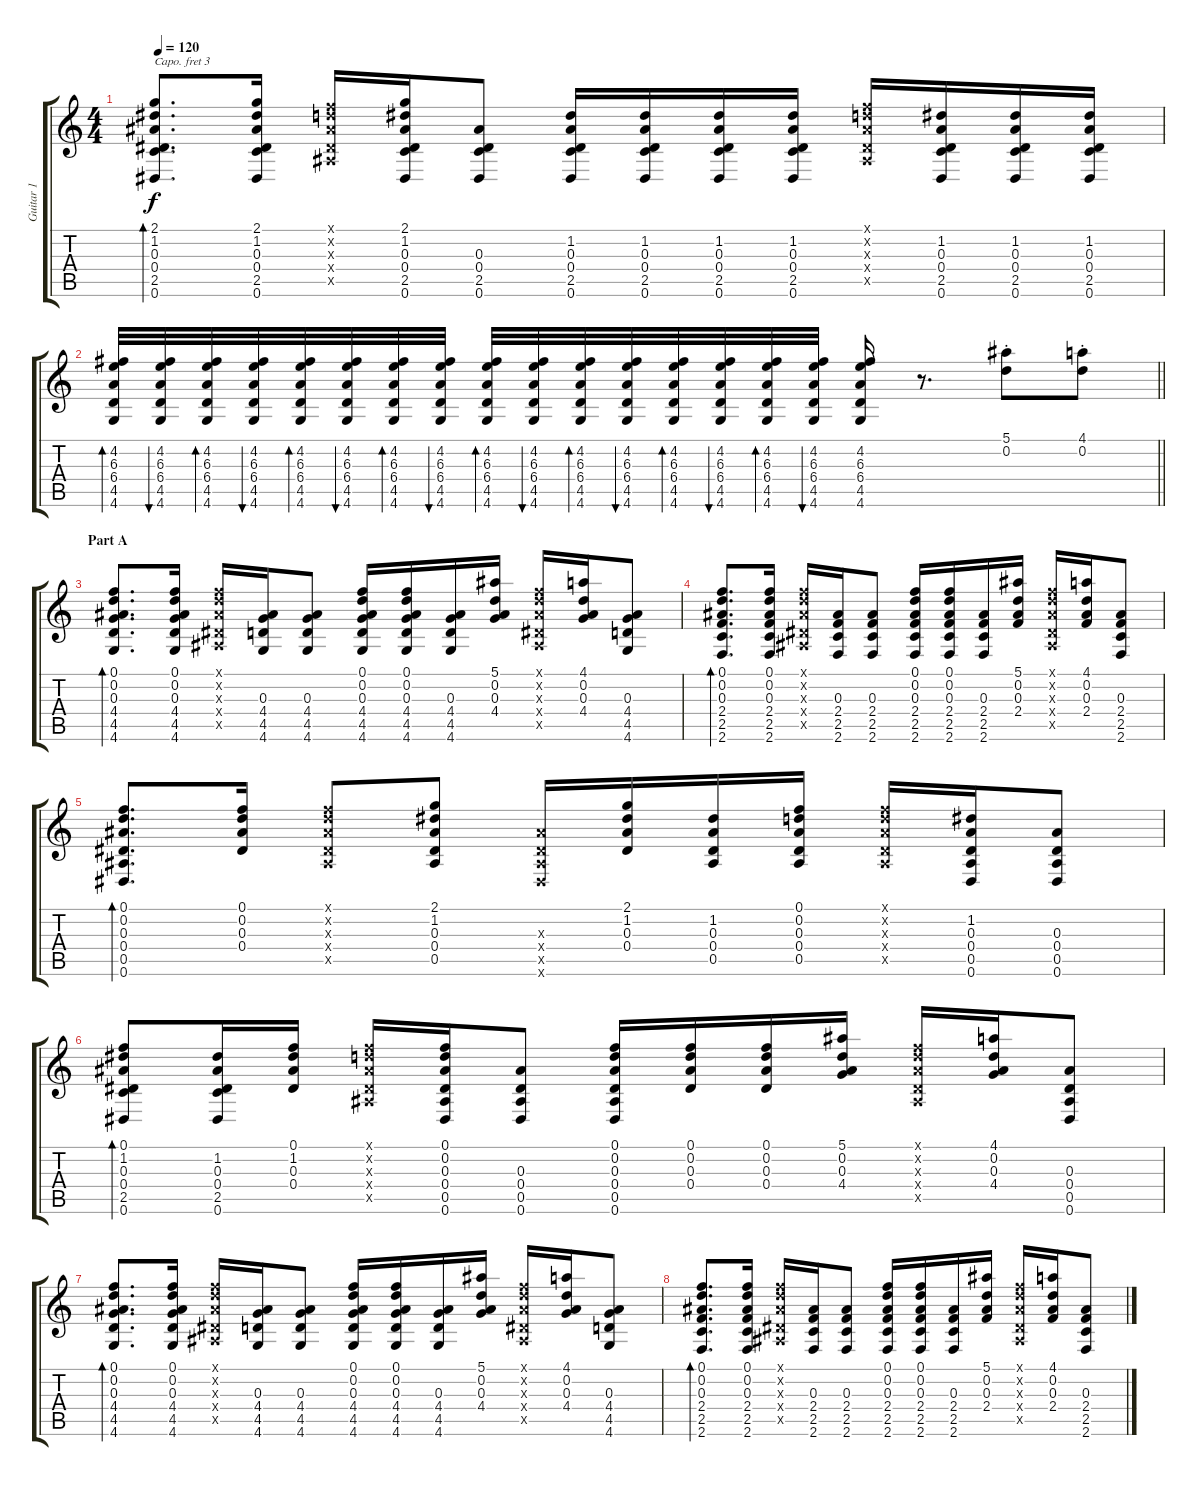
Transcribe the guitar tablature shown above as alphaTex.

\track ("Guitar 1" "Guitar 1") {instrument acousticguitarsteel}
\staff {score tabs}
\capo 3
\tuning (D4 B3 G3 C3 G2 C2) {hide}
\ts (4 4)
\tempo 120
\clef g2
\ks c
(2.1 1.2 0.3 0.4 2.5 0.6).8{d bd 60 dy f} (2.1 1.2 0.3 0.4 2.5 0.6).16 (0.1{x} 0.2{x} 0.3{x} 0.4{x} 0.5{x}).16 (2.1 1.2 0.3 0.4 2.5 0.6).16 (0.3 0.4 2.5 0.6).8 (1.2 0.3 0.4 2.5 0.6).16 (1.2 0.3 0.4 2.5 0.6).16 (1.2 0.3 0.4 2.5 0.6).16 (1.2 0.3 0.4 2.5 0.6).16 (0.1{x} 0.2{x} 0.3{x} 0.4{x} 0.5{x}).16 (1.2 0.3 0.4 2.5 0.6).16 (1.2 0.3 0.4 2.5 0.6).16 (1.2 0.3 0.4 2.5 0.6).16 |
\barLineRight lightlight
(4.2 6.3 6.4 4.5 4.6).32{bd 60} (4.2 6.3 6.4 4.5 4.6).32{bu 60} (4.2 6.3 6.4 4.5 4.6).32{bd 60} (4.2 6.3 6.4 4.5 4.6).32{bu 60} (4.2 6.3 6.4 4.5 4.6).32{bd 60} (4.2 6.3 6.4 4.5 4.6).32{bu 60} (4.2 6.3 6.4 4.5 4.6).32{bd 60} (4.2 6.3 6.4 4.5 4.6).32{bu 60} (4.2 6.3 6.4 4.5 4.6).32{bd 60} (4.2 6.3 6.4 4.5 4.6).32{bu 60} (4.2 6.3 6.4 4.5 4.6).32{bd 60} (4.2 6.3 6.4 4.5 4.6).32{bu 60} (4.2 6.3 6.4 4.5 4.6).32{bd 60} (4.2 6.3 6.4 4.5 4.6).32{bu 60} (4.2 6.3 6.4 4.5 4.6).32{bd 60} (4.2 6.3 6.4 4.5 4.6).32{bu 60} (4.2 6.3 6.4 4.5 4.6).16 r.8{d} (5.1{st} 0.2).8 (4.1 0.2{st}).8 |
\section ("" "Part A")
(0.1 0.2 0.3 4.4 4.5 4.6).8{d bd 60} (0.1 0.2 0.3 4.4 4.5 4.6).16 (0.1{x} 0.2{x} 0.3{x} 0.4{x} 0.5{x}).16 (0.3 4.4 4.5 4.6).16 (0.3 4.4 4.5 4.6).8 (0.1 0.2 0.3 4.4 4.5 4.6).16 (0.1 0.2 0.3 4.4 4.5 4.6).16 (0.3 4.4 4.5 4.6).16 (5.1 0.2 0.3 4.4).16 (0.1{x} 0.2{x} 0.3{x} 0.4{x} 0.5{x}).16 (4.1 0.2 0.3 4.4).16 (0.3 4.4 4.5 4.6).8 |
(0.1 0.2 0.3 2.4 2.5 2.6).8{d bd 60} (0.1 0.2 0.3 2.4 2.5 2.6).16 (0.1{x} 0.2{x} 0.3{x} 0.4{x} 0.5{x}).16 (0.3 2.4 2.5 2.6).16 (0.3 2.4 2.5 2.6).8 (0.1 0.2 0.3 2.4 2.5 2.6).16 (0.1 0.2 0.3 2.4 2.5 2.6).16 (0.3 2.4 2.5 2.6).16 (5.1 0.2 0.3 2.4).16 (0.1{x} 0.2{x} 0.3{x} 0.4{x} 0.5{x}).16 (4.1 0.2 0.3 2.4).16 (0.3 2.4 2.5 2.6).8 |
(0.1 0.2 0.3 0.4 0.5 0.6).8{d bd 60} (0.1 0.2 0.3 0.4).16 (0.1{x} 0.2{x} 0.3{x} 0.4{x} 0.5{x}).8 (2.1 1.2 0.3 0.4 0.5).8 (0.3{x} 0.4{x} 0.5{x} 0.6{x}).16 (2.1 1.2 0.3 0.4).16 (1.2 0.3 0.4 0.5).16 (0.1 0.2 0.3 0.4 0.5).16 (0.1{x} 0.2{x} 0.3{x} 0.4{x} 0.5{x}).16 (1.2 0.3 0.4 0.5 0.6).16 (0.3 0.4 0.5 0.6).8 |
(0.1 1.2 0.3 0.4 2.5 0.6).8{bd 60} (1.2 0.3 0.4 2.5 0.6).16 (0.1 1.2 0.3 0.4).16 (0.1{x} 0.2{x} 0.3{x} 0.4{x} 0.5{x}).16 (0.1 0.2 0.3 0.4 0.5 0.6).16 (0.3 0.4 0.5 0.6).8 (0.1 0.2 0.3 0.4 0.5 0.6).16 (0.1 0.2 0.3 0.4).16 (0.1 0.2 0.3 0.4).16 (5.1 0.2 0.3 4.4).16 (0.1{x} 0.2{x} 0.3{x} 0.4{x} 0.5{x}).16 (4.1 0.2 0.3 4.4).16 (0.3 0.4 0.5 0.6).8 |
(0.1 0.2 0.3 4.4 4.5 4.6).8{d bd 60} (0.1 0.2 0.3 4.4 4.5 4.6).16 (0.1{x} 0.2{x} 0.3{x} 0.4{x} 0.5{x}).16 (0.3 4.4 4.5 4.6).16 (0.3 4.4 4.5 4.6).8 (0.1 0.2 0.3 4.4 4.5 4.6).16 (0.1 0.2 0.3 4.4 4.5 4.6).16 (0.3 4.4 4.5 4.6).16 (5.1 0.2 0.3 4.4).16 (0.1{x} 0.2{x} 0.3{x} 0.4{x} 0.5{x}).16 (4.1 0.2 0.3 4.4).16 (0.3 4.4 4.5 4.6).8 |
(0.1 0.2 0.3 2.4 2.5 2.6).8{d bd 60} (0.1 0.2 0.3 2.4 2.5 2.6).16 (0.1{x} 0.2{x} 0.3{x} 0.4{x} 0.5{x}).16 (0.3 2.4 2.5 2.6).16 (0.3 2.4 2.5 2.6).8 (0.1 0.2 0.3 2.4 2.5 2.6).16 (0.1 0.2 0.3 2.4 2.5 2.6).16 (0.3 2.4 2.5 2.6).16 (5.1 0.2 0.3 2.4).16 (0.1{x} 0.2{x} 0.3{x} 0.4{x} 0.5{x}).16 (4.1 0.2 0.3 2.4).16 (0.3 2.4 2.5 2.6).8
